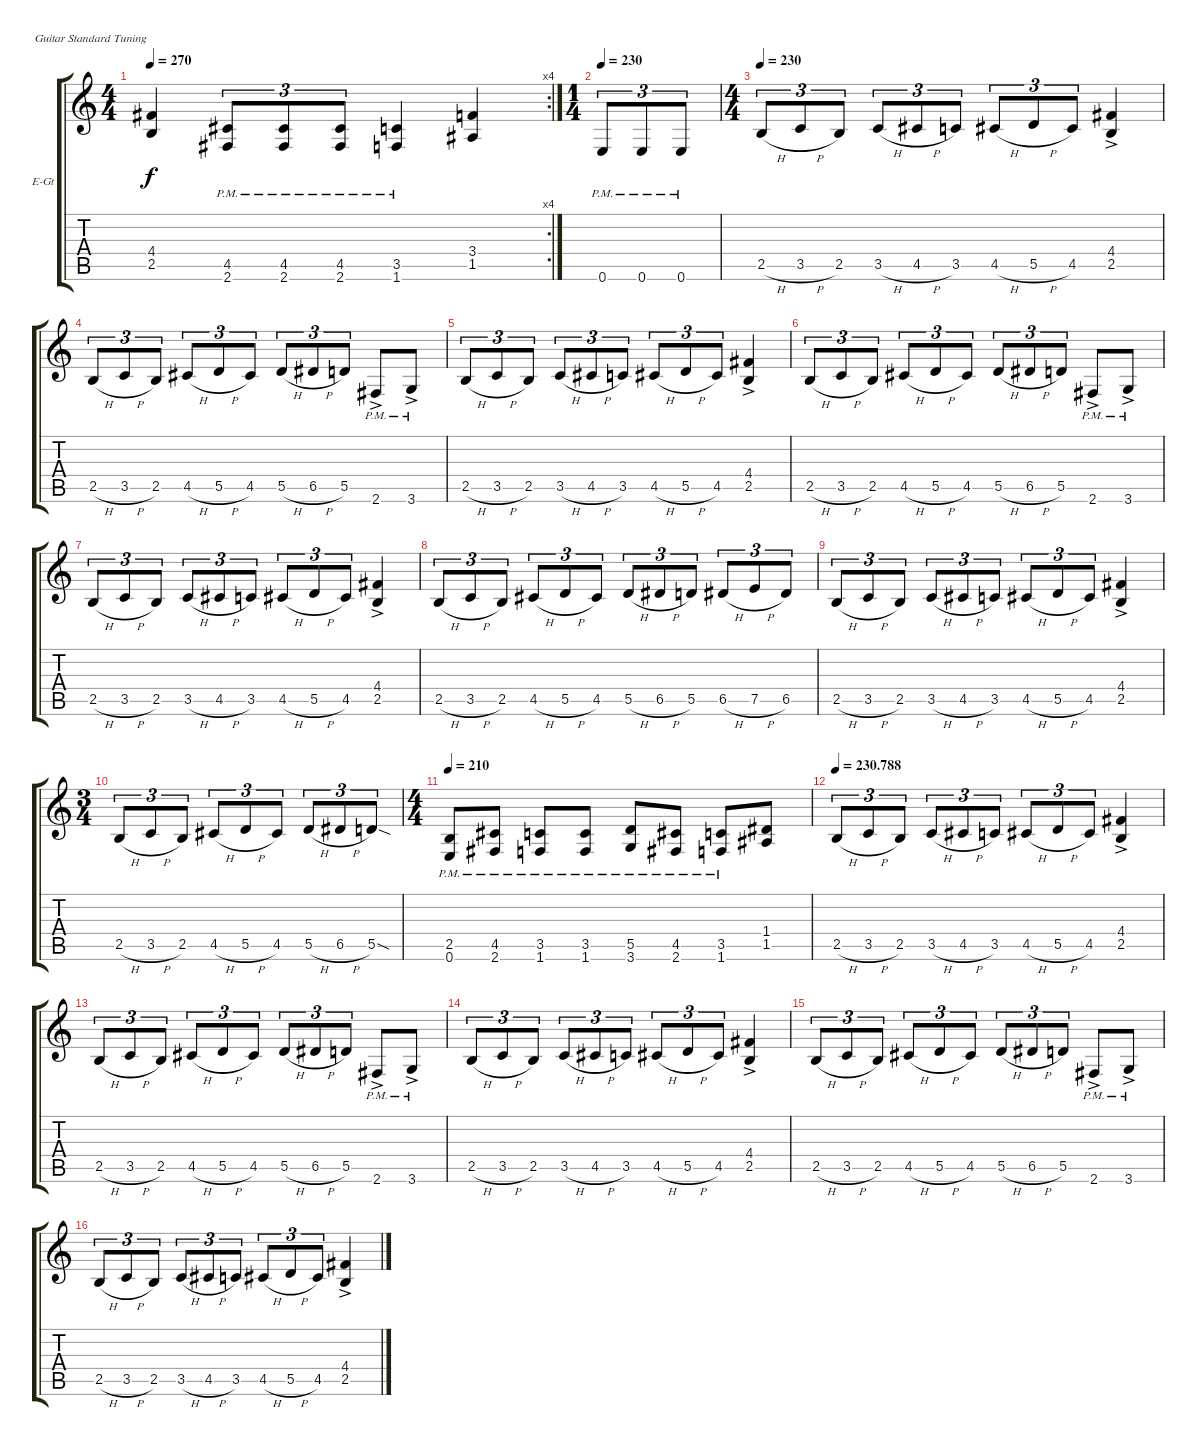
\defaultSystemsLayout 4
\bracketExtendMode groupsimilarinstruments
\firstSystemTrackNameOrientation horizontal
\otherSystemsTrackNameOrientation horizontal
\track ("Electric Guitar" "E-Gt") {instrument distortionguitar}
\staff {score tabs}
\tuning (E4 B3 G3 D3 A2 E2)
\rc 4
\ts (4 4)
\tempo 270
\clef g2
\scale
1.03909
\ks c
(4.4 2.5).4{dy f} (2.6{pm} 4.5{pm}).8{tu (3 2)} (2.6{pm} 4.5{pm}).8{tu (3 2)} (2.6{pm} 4.5{pm}).8{tu (3 2)} (1.6{pm} 3.5{pm}).4 (1.5 3.4).4 |
\ts (1 4)
\tempo 230
0.6{pm}.8{tu (3 2)} 0.6{pm}.8{tu (3 2)} 0.6{pm}.8{tu (3 2)} |
\ts (4 4)
\tempo 230
\scale
0.960908 2.5{h}.8{tu (3 2)} 3.5{h}.8{tu (3 2)} 2.5.8{tu (3 2)} 3.5{h}.8{tu (3 2)} 4.5{h}.8{tu (3 2)} 3.5.8{tu (3 2)} 4.5{h}.8{tu (3 2)} 5.5{h}.8{tu (3 2)} 4.5.8{tu (3 2)} (2.5{ac} 4.4{ac}).4 |
2.5{h}.8{tu (3 2)} 3.5{h}.8{tu (3 2)} 2.5.8{tu (3 2)} 4.5{h}.8{tu (3 2)} 5.5{h}.8{tu (3 2)} 4.5.8{tu (3 2)} 5.5{h}.8{tu (3 2)} 6.5{h}.8{tu (3 2)} 5.5.8{tu (3 2)} 2.6{ac pm}.8 3.6{ac pm}.8 |
2.5{h}.8{tu (3 2)} 3.5{h}.8{tu (3 2)} 2.5.8{tu (3 2)} 3.5{h}.8{tu (3 2)} 4.5{h}.8{tu (3 2)} 3.5.8{tu (3 2)} 4.5{h}.8{tu (3 2)} 5.5{h}.8{tu (3 2)} 4.5.8{tu (3 2)} (2.5{ac} 4.4{ac}).4 |
2.5{h}.8{tu (3 2)} 3.5{h}.8{tu (3 2)} 2.5.8{tu (3 2)} 4.5{h}.8{tu (3 2)} 5.5{h}.8{tu (3 2)} 4.5.8{tu (3 2)} 5.5{h}.8{tu (3 2)} 6.5{h}.8{tu (3 2)} 5.5.8{tu (3 2)} 2.6{ac pm}.8 3.6{ac pm}.8 |
2.5{h}.8{tu (3 2)} 3.5{h}.8{tu (3 2)} 2.5.8{tu (3 2)} 3.5{h}.8{tu (3 2)} 4.5{h}.8{tu (3 2)} 3.5.8{tu (3 2)} 4.5{h}.8{tu (3 2)} 5.5{h}.8{tu (3 2)} 4.5.8{tu (3 2)} (2.5{ac} 4.4{ac}).4 |
2.5{h}.8{tu (3 2)} 3.5{h}.8{tu (3 2)} 2.5.8{tu (3 2)} 4.5{h}.8{tu (3 2)} 5.5{h}.8{tu (3 2)} 4.5.8{tu (3 2)} 5.5{h}.8{tu (3 2)} 6.5{h}.8{tu (3 2)} 5.5.8{tu (3 2)} 6.5{h}.8{tu (3 2)} 7.5{h}.8{tu (3 2)} 6.5.8{tu (3 2)} |
2.5{h}.8{tu (3 2)} 3.5{h}.8{tu (3 2)} 2.5.8{tu (3 2)} 3.5{h}.8{tu (3 2)} 4.5{h}.8{tu (3 2)} 3.5.8{tu (3 2)} 4.5{h}.8{tu (3 2)} 5.5{h}.8{tu (3 2)} 4.5.8{tu (3 2)} (2.5{ac} 4.4{ac}).4 |
\ts (3 4)
2.5{h}.8{tu (3 2)} 3.5{h}.8{tu (3 2)} 2.5.8{tu (3 2)} 4.5{h}.8{tu (3 2)} 5.5{h}.8{tu (3 2)} 4.5.8{tu (3 2)} 5.5{h}.8{tu (3 2)} 6.5{h}.8{tu (3 2)} 5.5{sod}.8{tu (3 2)} |
\ts (4 4)
\tempo 210
\scale
1.06936 (0.6{pm} 2.5{pm}).8 (2.6{pm} 4.5{pm}).8 (1.6{pm} 3.5{pm}).8 (1.6{pm} 3.5{pm}).8 (3.6{pm} 5.5{pm}).8 (2.6{pm} 4.5{pm}).8 (1.6{pm} 3.5{pm}).8 (1.5 1.4).8 |
\tempo
230.788
\scale
0.930643 2.5{h}.8{tu (3 2)} 3.5{h}.8{tu (3 2)} 2.5.8{tu (3 2)} 3.5{h}.8{tu (3 2)} 4.5{h}.8{tu (3 2)} 3.5.8{tu (3 2)} 4.5{h}.8{tu (3 2)} 5.5{h}.8{tu (3 2)} 4.5.8{tu (3 2)} (2.5{ac} 4.4{ac}).4 |
\scale
1.03909 2.5{h}.8{tu (3 2)} 3.5{h}.8{tu (3 2)} 2.5.8{tu (3 2)} 4.5{h}.8{tu (3 2)} 5.5{h}.8{tu (3 2)} 4.5.8{tu (3 2)} 5.5{h}.8{tu (3 2)} 6.5{h}.8{tu (3 2)} 5.5.8{tu (3 2)} 2.6{ac pm}.8 3.6{ac pm}.8 |
\scale
0.960908 2.5{h}.8{tu (3 2)} 3.5{h}.8{tu (3 2)} 2.5.8{tu (3 2)} 3.5{h}.8{tu (3 2)} 4.5{h}.8{tu (3 2)} 3.5.8{tu (3 2)} 4.5{h}.8{tu (3 2)} 5.5{h}.8{tu (3 2)} 4.5.8{tu (3 2)} (2.5{ac} 4.4{ac}).4 |
2.5{h}.8{tu (3 2)} 3.5{h}.8{tu (3 2)} 2.5.8{tu (3 2)} 4.5{h}.8{tu (3 2)} 5.5{h}.8{tu (3 2)} 4.5.8{tu (3 2)} 5.5{h}.8{tu (3 2)} 6.5{h}.8{tu (3 2)} 5.5.8{tu (3 2)} 2.6{ac pm}.8 3.6{ac pm}.8 |
\scale
1.03909 2.5{h}.8{tu (3 2)} 3.5{h}.8{tu (3 2)} 2.5.8{tu (3 2)} 3.5{h}.8{tu (3 2)} 4.5{h}.8{tu (3 2)} 3.5.8{tu (3 2)} 4.5{h}.8{tu (3 2)} 5.5{h}.8{tu (3 2)} 4.5.8{tu (3 2)} (2.5{ac} 4.4{ac}).4
